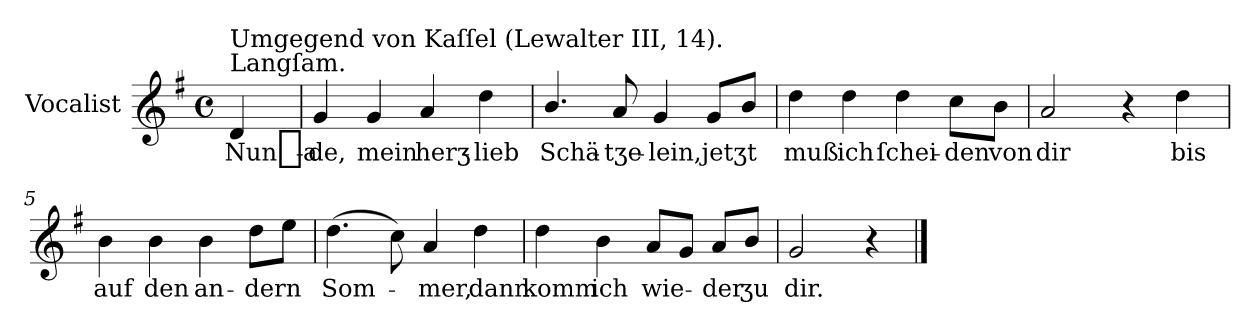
**kern	**text
*part1	*part1
*staff1	*staff1
*I"Vocalist	*
*k[f#]	*
*G:	*
*M4/4	*
*met(c)	*
=	=
!LO:TX:a:t=Langſam.	!
!LO:TX:a:t=Umgegend von Kaſſel (Lewalter III, 14).	!
4d	Nun_a-
=1	=1
4g	-de,
4g	mein
4a	herʒ-
4dd	-lieb
=2	=2
4.b/	Schä-
8a	-tʒe-
4g	-lein,
8gL	jetʒt
8bJ	.
=3	=3
4dd	muß
4dd	ich
4dd	ſchei-
8ccL	-den
8bJ	von
=4	=4
2a	dir
4r	.
4dd	bis
=5	=5
4b	auf
4b	den
4b	an-
8ddL	-dern
8eeJ	.
=6	=6
(4.dd	Som-
8cc)	.
4a	-mer,
4dd	dann
=7	=7
4dd	komm
4b	ich
8aL	wie-
8gJ	.
8aL	-der
8bJ	ʒu
=8	=8
2g	dir.
4r	.
==	==
*-	*-
